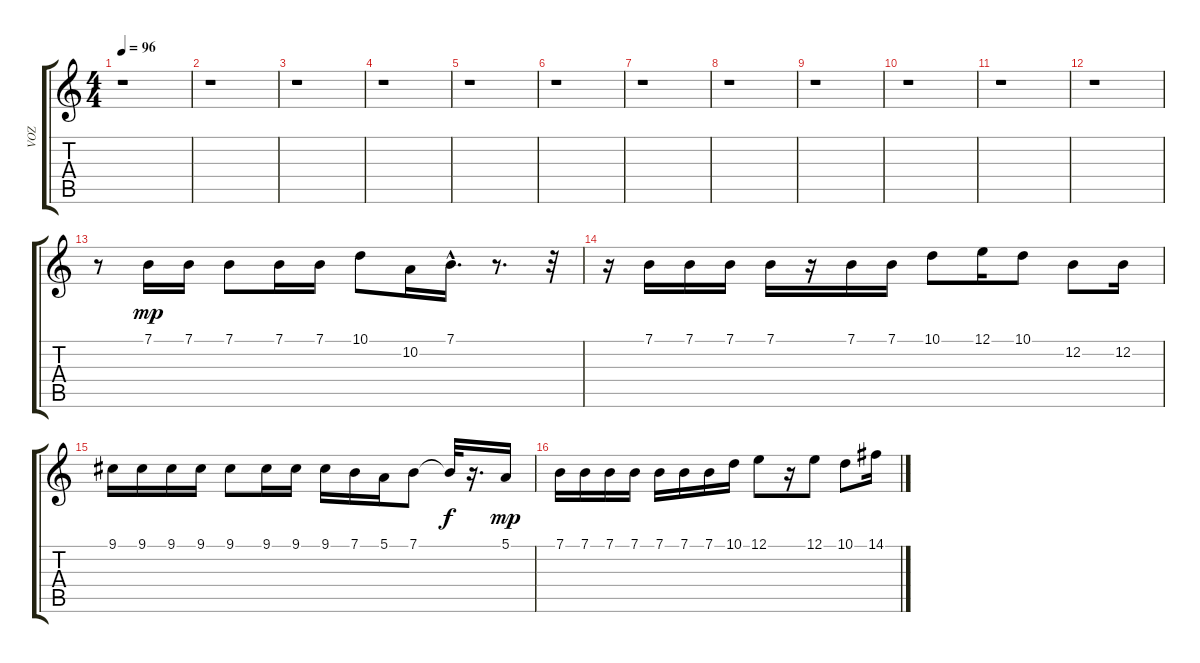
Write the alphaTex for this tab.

\track ("VOZ" "VOZ") {instrument synthbrass1}
\staff {score tabs}
\tuning (E4 B3 G3 D3 A2 E2) {hide}
\ts (4 4)
\tempo 96
\clef g2
\ks c
r.1{dy mp} |
r.1 |
r.1 |
r.1 |
r.1 |
r.1 |
r.1 |
r.1 |
r.1 |
r.1 |
r.1 |
r.1 |
r.8 7.1.16 7.1.16 7.1.8 7.1.16 7.1.16 10.1.8 10.2.16 7.1{hac}.16{d} r.8{d} r.32 |
r.16 7.1.16 7.1.16 7.1.16 7.1.16 r.16 7.1.16 7.1.16 10.1.8 12.1.16 10.1.8 12.2.8 12.2.16 |
9.1.16 9.1.16 9.1.16 9.1.16 9.1.8 9.1.16 9.1.16 9.1.16 7.1.16 5.1.16 7.1.8 7.1{t}.32{dy f} r.16{d} 5.1.16{dy mp} |
7.1.16 7.1.16 7.1.16 7.1.16 7.1.16 7.1.16 7.1.16 10.1.16 12.1.8 r.16 12.1.8 10.1.8 14.1.16
